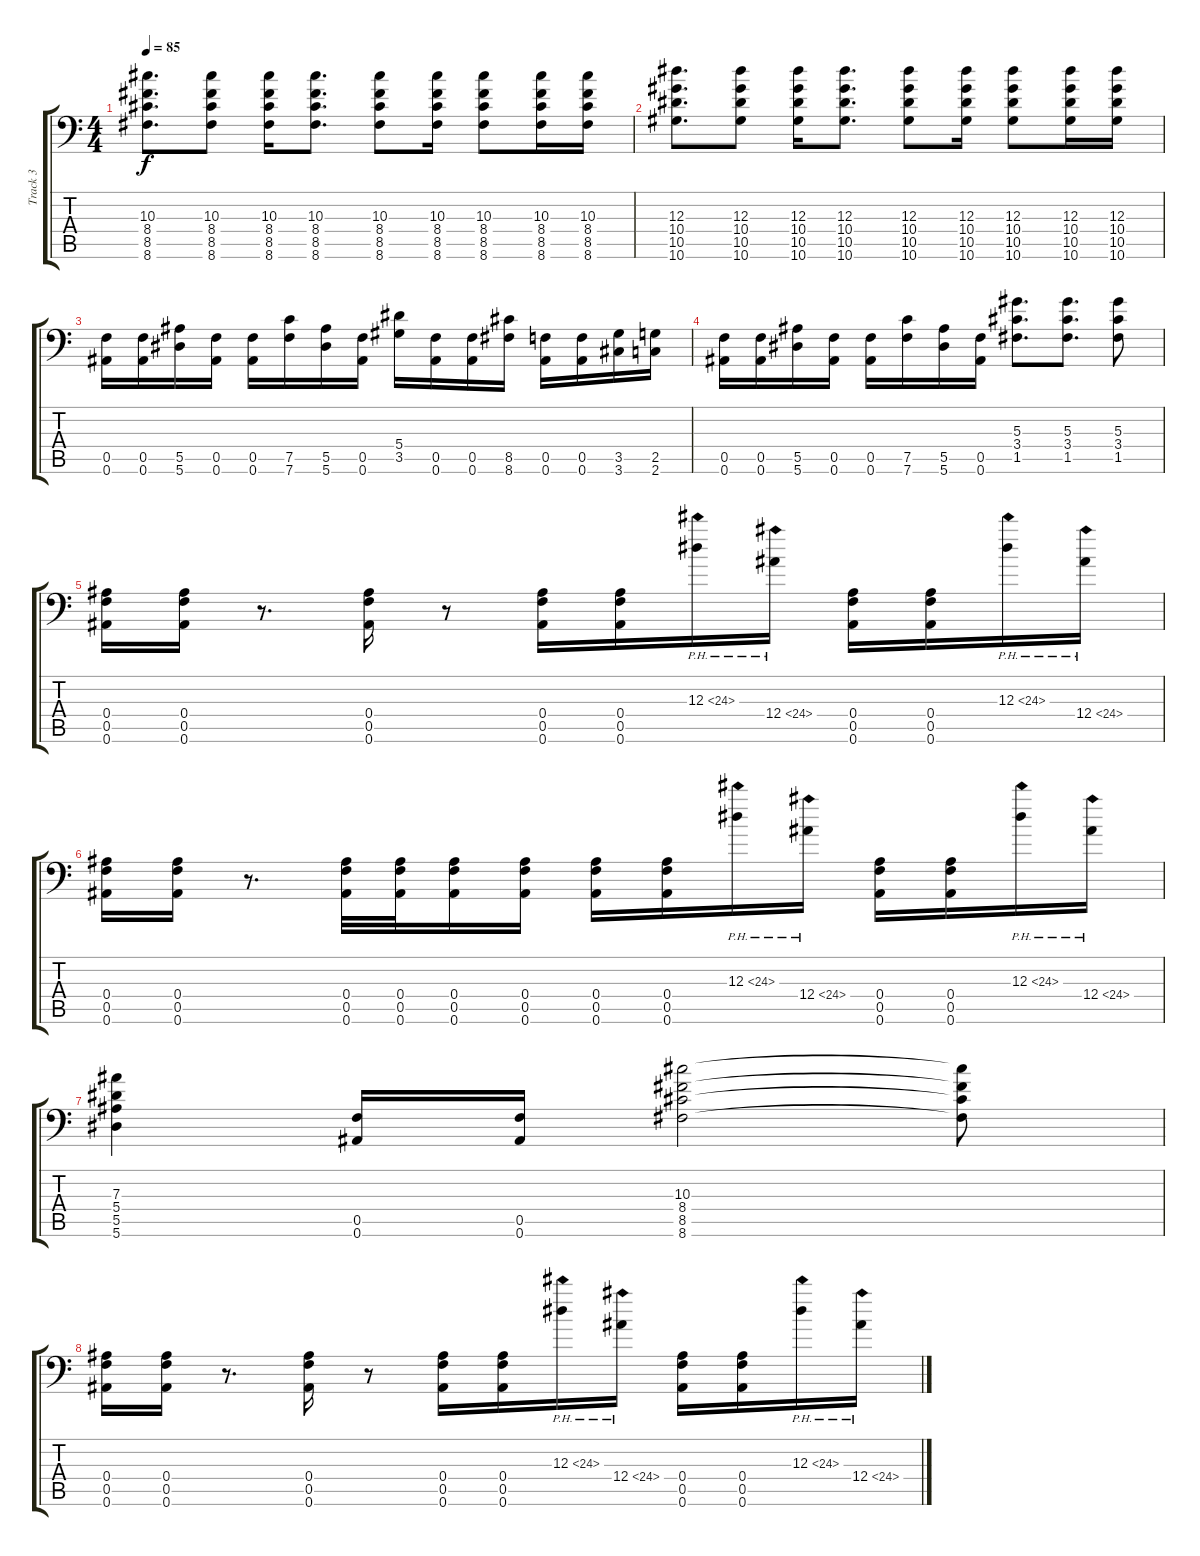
\track ("Track 3" "Track 3") {instrument distortionguitar}
\staff {score tabs}
\tuning (C4 G3 Eb3 Bb2 F2 Bb1) {hide}
\ts (4 4)
\tempo 85
\clef f4
\ks c
(10.3 8.4 8.5 8.6).8{d dy f} (10.3 8.4 8.5 8.6).8 (10.3 8.4 8.5 8.6).16 (10.3 8.4 8.5 8.6).8{d} (10.3 8.4 8.5 8.6).8 (10.3 8.4 8.5 8.6).16 (10.3 8.4 8.5 8.6).8 (10.3 8.4 8.5 8.6).16 (10.3 8.4 8.5 8.6).16 |
(12.3 10.4 10.5 10.6).8{d} (12.3 10.4 10.5 10.6).8 (12.3 10.4 10.5 10.6).16 (12.3 10.4 10.5 10.6).8{d} (12.3 10.4 10.5 10.6).8 (12.3 10.4 10.5 10.6).16 (12.3 10.4 10.5 10.6).8 (12.3 10.4 10.5 10.6).16 (12.3 10.4 10.5 10.6).16 |
(0.5 0.6).16 (0.5 0.6).16 (5.5 5.6).16 (0.5 0.6).16 (0.5 0.6).16 (7.5 7.6).16 (5.5 5.6).16 (0.5 0.6).16 (5.4 3.5).16 (0.5 0.6).16 (0.5 0.6).16 (8.5 8.6).16 (0.5 0.6).16 (0.5 0.6).16 (3.5 3.6).16 (2.5 2.6).16 |
(0.5 0.6).16 (0.5 0.6).16 (5.5 5.6).16 (0.5 0.6).16 (0.5 0.6).16 (7.5 7.6).16 (5.5 5.6).16 (0.5 0.6).16 (5.3 3.4 1.5).8{d} (5.3 3.4 1.5).8{d} (5.3 3.4 1.5).8 |
(0.4 0.5 0.6).16 (0.4 0.5 0.6).16 r.8{d} (0.4 0.5 0.6).16 r.8 (0.4 0.5 0.6).16 (0.4 0.5 0.6).16 12.3{ph 12}.16 12.4{ph 12}.16 (0.4 0.5 0.6).16 (0.4 0.5 0.6).16 12.3{ph 12}.16 12.4{ph 12}.16 |
(0.4 0.5 0.6).16 (0.4 0.5 0.6).16 r.8{d} (0.4 0.5 0.6).32 (0.4 0.5 0.6).32 (0.4 0.5 0.6).16 (0.4 0.5 0.6).16 (0.4 0.5 0.6).16 (0.4 0.5 0.6).16 12.3{ph 12}.16 12.4{ph 12}.16 (0.4 0.5 0.6).16 (0.4 0.5 0.6).16 12.3{ph 12}.16 12.4{ph 12}.16 |
(7.3 5.4 5.5 5.6).4 (0.5 0.6).16 (0.5 0.6).16 (10.3 8.4 8.5 8.6).2 (10.3{t} 8.4{t} 8.5{t} 8.6{t}).8 |
(0.4 0.5 0.6).16 (0.4 0.5 0.6).16 r.8{d} (0.4 0.5 0.6).16 r.8 (0.4 0.5 0.6).16 (0.4 0.5 0.6).16 12.3{ph 12}.16 12.4{ph 12}.16 (0.4 0.5 0.6).16 (0.4 0.5 0.6).16 12.3{ph 12}.16 12.4{ph 12}.16
